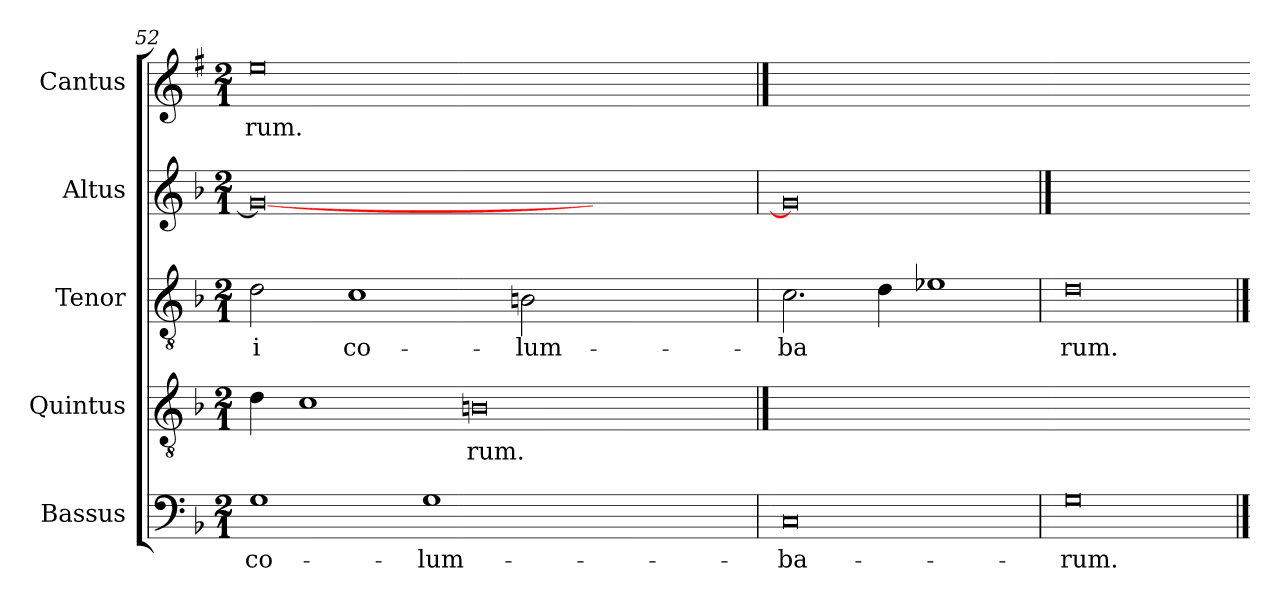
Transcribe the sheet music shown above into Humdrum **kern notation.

**kern	**text	**kern	**text	**kern	**text	**kern	**kern	**text
*part5	*part5	*part4	*part4	*part3	*part3	*part2	*part1	*part1
*staff5	*staff5	*staff4	*staff4	*staff3	*staff3	*staff2	*staff1	*staff1
*I"Bassus	*	*I"Quintus	*	*I"Tenor	*	*I"Altus	*I"Cantus	*
*clefF4	*	*clefGv2	*	*clefGv2	*	*clefG2	*clefG2	*
*	*	*	*	*	*	*	*ITrd1c2	*
*k[b-]	*	*k[b-]	*	*k[b-]	*	*k[b-]	*k[b-]	*
*F:	*	*F:	*	*F:	*	*F:	*F:	*
*M2/1	*	*M2/1	*	*M2/1	*	*M2/1	*M2/1	*
=52A	=52A	=52A	=52A	=52A	=52A	=52A	=52A	=52A
!	!LO:LY:b	!	!	!	!LO:LY:b	!	!	!LO:LY:b
1G	co-	4d	.	2d	-i	0g_	0dd	rum.
.	.	1c	.	.	.	.	.	.
!	!	!	!	!	!LO:LY:b	!	!	!
.	.	.	.	1c	co-	.	.	.
!	!LO:LY:b	!	!	!	!	!	!	!
1G	-lum-	.	.	.	.	.	.	.
!	!	!	!LO:LY:b	!	!	!	!	!
.	.	0Bn	rum.	.	.	.	.	.
!	!	!	!	!	!LO:LY:b	!	!	!
.	.	.	.	2Bn	-lum-	.	.	.
1ryy	.	.	.	1ryy	.	1ryy	1ryy	.
4ryy	.	.	.	4ryy	.	4ryy	4ryy	.
=	==	==	==	=	==	=	==	==
!	!LO:LY:b	!	!	!	!LO:LY:b	!	!	!
0C	-ba-	0ryy	.	2.c	-ba	0g]	0ryy	.
.	.	.	.	4d	.	.	.	.
.	.	.	.	1e-	.	.	.	.
=	=	=	=	=	=	==	=	=
!	!LO:LY:b	!	!	!	!LO:LY:b	!	!	!
0G	-rum.	0ryy	.	0d	rum.	0ryy	0ryy	.
==	=	=	=	==	=	=	=	=
*-	*-	*-	*-	*-	*-	*-	*-	*-
